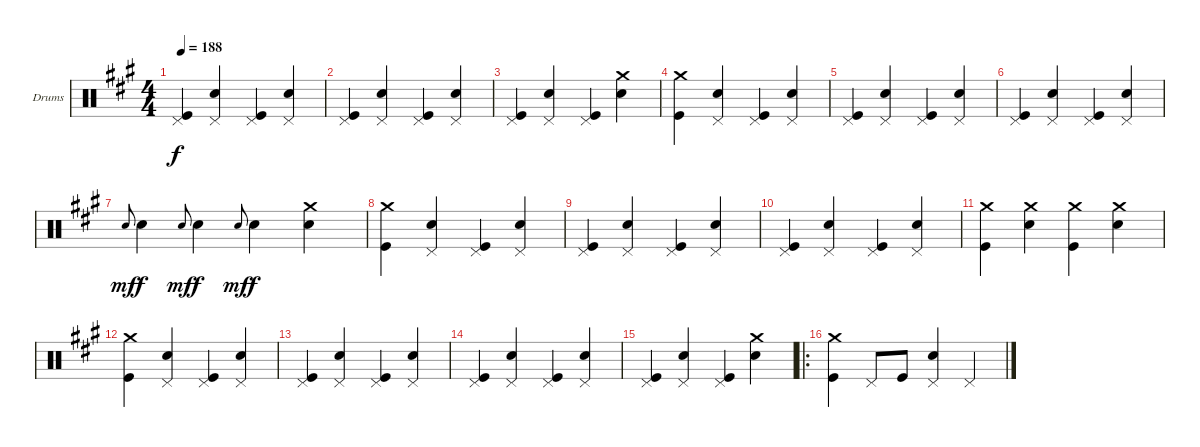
\bracketExtendMode groupsimilarinstruments
\firstSystemTrackNameOrientation horizontal
\otherSystemsTrackNameOrientation horizontal
\track ("Drumkit" "Drums") {instrument percussion}
\staff {score}
\articulation defaults
\ts (4 4)
\tempo 188
\clef neutral
\ks a
("Pedal Hi-Hat (hit)" "Kick (hit)").4{dy f} ("Pedal Hi-Hat (hit)" "Snare (hit) 2").4 ("Pedal Hi-Hat (hit)" "Kick (hit)").4 ("Pedal Hi-Hat (hit)" "Snare (hit) 2").4 |
("Pedal Hi-Hat (hit)" "Kick (hit)").4 ("Pedal Hi-Hat (hit)" "Snare (hit) 2").4 ("Pedal Hi-Hat (hit)" "Kick (hit)").4 ("Pedal Hi-Hat (hit)" "Snare (hit) 2").4 |
("Pedal Hi-Hat (hit)" "Kick (hit)").4 ("Pedal Hi-Hat (hit)" "Snare (hit) 2").4 ("Pedal Hi-Hat (hit)" "Kick (hit)").4 ("Crash medium (hit)" "Snare (hit) 2").4 |
("Crash medium (hit)" "Kick (hit)").4 ("Pedal Hi-Hat (hit)" "Snare (hit) 2").4 ("Pedal Hi-Hat (hit)" "Kick (hit)").4 ("Pedal Hi-Hat (hit)" "Snare (hit) 2").4 |
("Pedal Hi-Hat (hit)" "Kick (hit)").4 ("Pedal Hi-Hat (hit)" "Snare (hit) 2").4 ("Pedal Hi-Hat (hit)" "Kick (hit)").4 ("Pedal Hi-Hat (hit)" "Snare (hit) 2").4 |
("Pedal Hi-Hat (hit)" "Kick (hit)").4 ("Pedal Hi-Hat (hit)" "Snare (hit) 2").4 ("Pedal Hi-Hat (hit)" "Kick (hit)").4 ("Pedal Hi-Hat (hit)" "Snare (hit) 2").4 |
"Snare (hit) 2".8{gr onbeat dy mf} "Snare (hit) 2".4{dy f} "Snare (hit) 2".8{gr onbeat dy mf} "Snare (hit) 2".4{dy f} "Snare (hit) 2".8{gr onbeat dy mf} "Snare (hit) 2".4{dy f} ("Crash medium (hit)" "Snare (hit) 2").4 |
("Crash medium (hit)" "Kick (hit)").4 ("Pedal Hi-Hat (hit)" "Snare (hit) 2").4 ("Pedal Hi-Hat (hit)" "Kick (hit)").4 ("Pedal Hi-Hat (hit)" "Snare (hit) 2").4 |
("Pedal Hi-Hat (hit)" "Kick (hit)").4 ("Pedal Hi-Hat (hit)" "Snare (hit) 2").4 ("Pedal Hi-Hat (hit)" "Kick (hit)").4 ("Pedal Hi-Hat (hit)" "Snare (hit) 2").4 |
("Pedal Hi-Hat (hit)" "Kick (hit)").4 ("Pedal Hi-Hat (hit)" "Snare (hit) 2").4 ("Pedal Hi-Hat (hit)" "Kick (hit)").4 ("Pedal Hi-Hat (hit)" "Snare (hit) 2").4 |
("Crash medium (hit)" "Kick (hit)").4 ("Crash medium (hit)" "Snare (hit) 2").4 ("Crash medium (hit)" "Kick (hit)").4 ("Crash medium (hit)" "Snare (hit) 2").4 |
("Crash medium (hit)" "Kick (hit)").4 ("Pedal Hi-Hat (hit)" "Snare (hit) 2").4 ("Pedal Hi-Hat (hit)" "Kick (hit)").4 ("Pedal Hi-Hat (hit)" "Snare (hit) 2").4 |
("Pedal Hi-Hat (hit)" "Kick (hit)").4 ("Pedal Hi-Hat (hit)" "Snare (hit) 2").4 ("Pedal Hi-Hat (hit)" "Kick (hit)").4 ("Pedal Hi-Hat (hit)" "Snare (hit) 2").4 |
("Pedal Hi-Hat (hit)" "Kick (hit)").4 ("Pedal Hi-Hat (hit)" "Snare (hit) 2").4 ("Pedal Hi-Hat (hit)" "Kick (hit)").4 ("Pedal Hi-Hat (hit)" "Snare (hit) 2").4 |
("Pedal Hi-Hat (hit)" "Kick (hit)").4 ("Pedal Hi-Hat (hit)" "Snare (hit) 2").4 ("Pedal Hi-Hat (hit)" "Kick (hit)").4 ("Crash medium (hit)" "Snare (hit) 2").4 |
\ro
("Crash medium (hit)" "Kick (hit)").4 "Pedal Hi-Hat (hit)".8 "Kick (hit)".8 ("Pedal Hi-Hat (hit)" "Snare (hit) 2").4 "Pedal Hi-Hat (hit)".4
